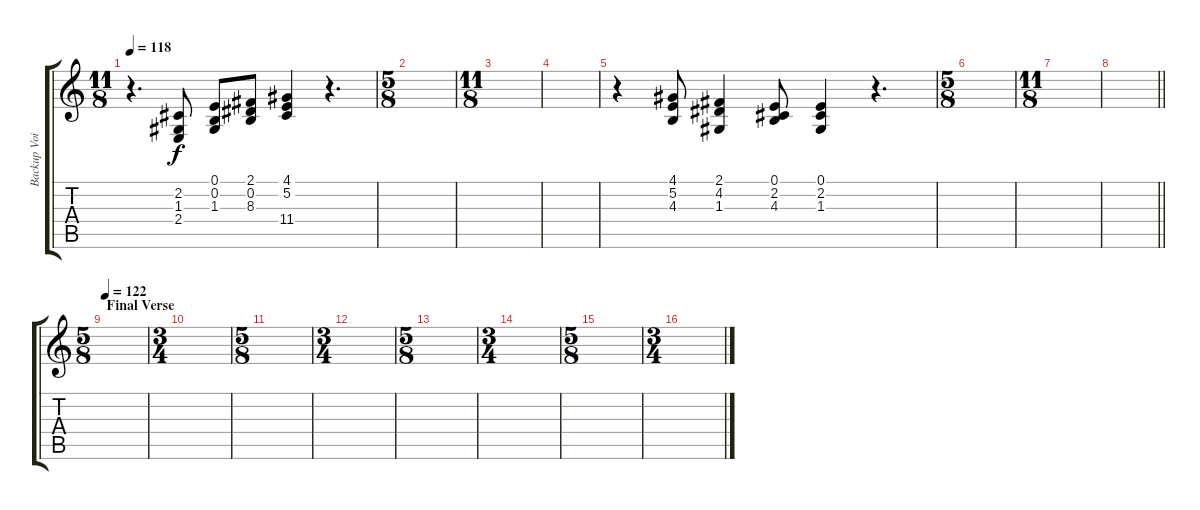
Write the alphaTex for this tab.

\track ("Backup Voices" "Backup Voi") {instrument voiceoohs}
\staff {score tabs}
\tuning (E4 B3 G3 D3 A2 E2) {hide}
\ts (11 8)
\tempo 118
\clef g2
\ks c
r.4{d dy f} (2.2 1.3 2.4).8 (0.1 0.2 1.3).8 (2.1 0.2 8.3).8 (4.1 5.2 11.4).4 r.4{d} |
\ts (5 8)
|
\ts (11 8)
|
|
r.4 (4.1 5.2 4.3).8 (2.1 4.2 1.3).4 (0.1 2.2 4.3).8 (0.1 2.2 1.3).4 r.4{d} |
\ts (5 8)
|
\ts (11 8)
|
\barLineRight lightlight
|
\ts (5 8)
\section ("" "Final Verse")
\tempo 122
|
\ts (3 4)
|
\ts (5 8)
|
\ts (3 4)
|
\ts (5 8)
|
\ts (3 4)
|
\ts (5 8)
|
\ts (3 4)
